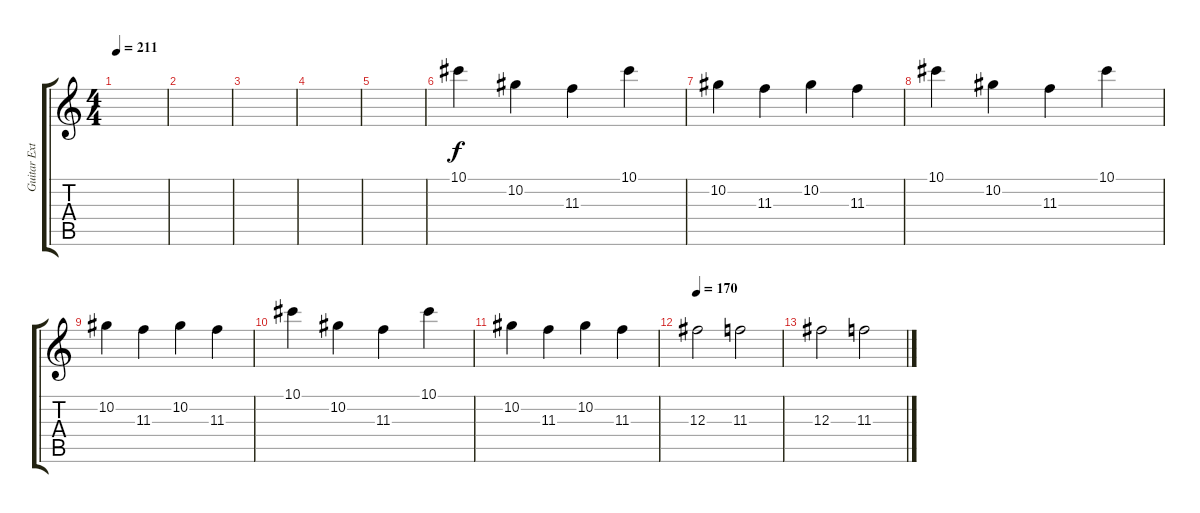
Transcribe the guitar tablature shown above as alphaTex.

\track ("Guitar Extra" "Guitar Ext") {instrument distortionguitar}
\staff {score tabs}
\tuning (Eb4 Bb3 Gb3 Db3 Ab2 Eb2) {hide}
\ts (4 4)
\tempo 211
\clef g2
\ks c
|
|
|
|
|
10.1.4 10.2.4 11.3.4 10.1.4 |
10.2.4 11.3.4 10.2.4 11.3.4 |
10.1.4 10.2.4 11.3.4 10.1.4 |
10.2.4 11.3.4 10.2.4 11.3.4 |
10.1.4 10.2.4 11.3.4 10.1.4 |
10.2.4 11.3.4 10.2.4 11.3.4 |
\tempo 170
12.3.2 11.3.2 |
12.3.2 11.3.2
